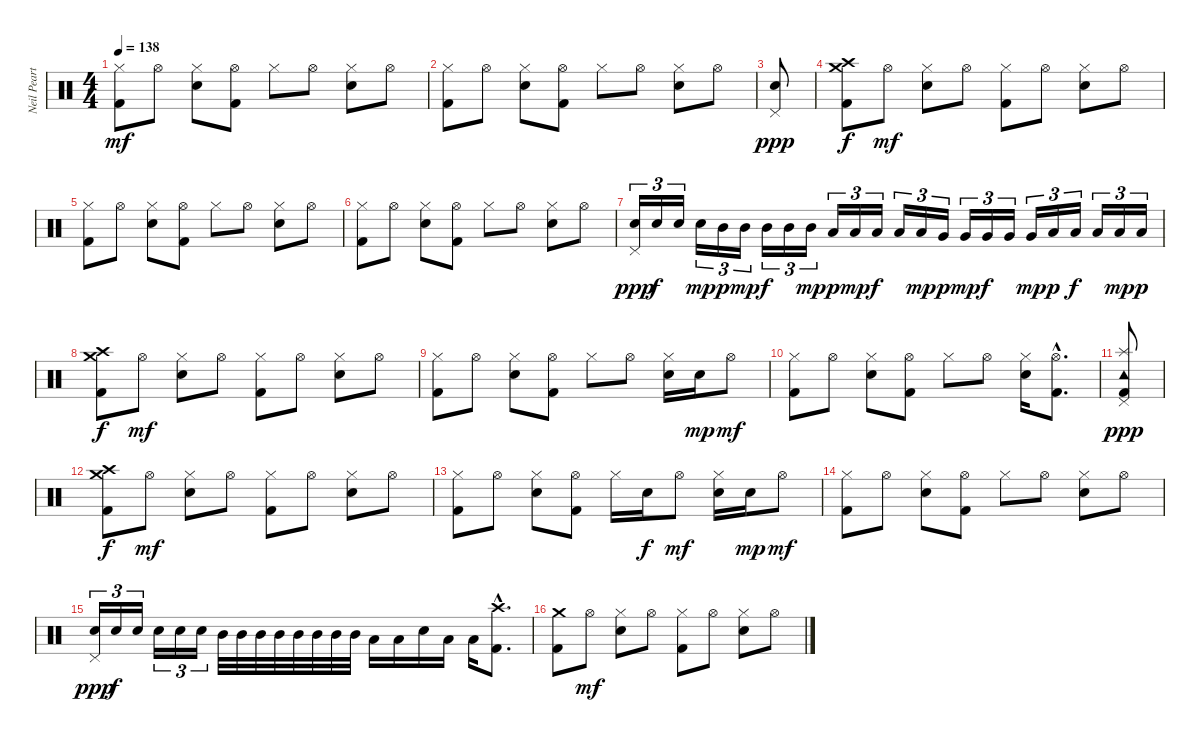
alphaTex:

\track ("Neil Peart, Percusión" "Neil Peart") {instrument percussion}
\staff {score}
\articulation defaults
\ts (4 4)
\tempo 138
\clef neutral
\ks c
("Hi-Hat (closed)" "Kick (hit) 2").8{dy mf} "Hi-Hat (open)".8 ("Hi-Hat (closed)" "Electric Snare (hit)").8 ("Hi-Hat (open)" "Kick (hit) 2").8 "Hi-Hat (closed)".8 "Hi-Hat (open)".8 ("Hi-Hat (closed)" "Electric Snare (hit)").8 "Hi-Hat (open)".8 |
("Hi-Hat (closed)" "Kick (hit) 2").8 "Hi-Hat (open)".8 ("Hi-Hat (closed)" "Electric Snare (hit)").8 ("Hi-Hat (open)" "Kick (hit) 2").8 "Hi-Hat (closed)".8 "Hi-Hat (open)".8 ("Hi-Hat (closed)" "Electric Snare (hit)").8 "Hi-Hat (open)".8 |
("Pedal Hi-Hat (hit)" "Electric Snare (hit)").8{dy ppp} |
("Crash medium (hit)" "Crash high (hit)" "Kick (hit) 2").8{dy f} "Hi-Hat (open)".8{dy mf} ("Hi-Hat (closed)" "Electric Snare (hit)").8 "Hi-Hat (open)".8 ("Hi-Hat (closed)" "Kick (hit) 2").8 "Hi-Hat (open)".8 ("Hi-Hat (closed)" "Electric Snare (hit)").8 "Hi-Hat (open)".8 |
("Hi-Hat (closed)" "Kick (hit) 2").8 "Hi-Hat (open)".8 ("Hi-Hat (closed)" "Electric Snare (hit)").8 ("Hi-Hat (open)" "Kick (hit) 2").8 "Hi-Hat (closed)".8 "Hi-Hat (open)".8 ("Hi-Hat (closed)" "Electric Snare (hit)").8 "Hi-Hat (open)".8 |
("Hi-Hat (closed)" "Kick (hit) 2").8 "Hi-Hat (open)".8 ("Hi-Hat (closed)" "Electric Snare (hit)").8 ("Hi-Hat (open)" "Kick (hit) 2").8 "Hi-Hat (closed)".8 "Hi-Hat (open)".8 ("Hi-Hat (closed)" "Electric Snare (hit)").8 "Hi-Hat (open)".8 |
("Pedal Hi-Hat (hit)" "Electric Snare (hit)").16{tu (3 2) dy ppp} "Electric Snare (hit)".16{tu (3 2) dy f} "Electric Snare (hit)".16{tu (3 2)} "Electric Snare (hit)".16{tu (3 2) dy mp} "Mid Tom (hit)".16{tu (3 2) dy p} "Mid Tom (hit)".16{tu (3 2) dy mp} "Mid Tom (hit)".16{tu (3 2) dy f} "Mid Tom (hit)".16{tu (3 2)} "Mid Tom (hit)".16{tu (3 2) dy mp} "Low Tom (hit)".16{tu (3 2) dy p} "Low Tom (hit)".16{tu (3 2) dy mp} "Low Tom (hit)".16{tu (3 2) dy f} "Low Tom (hit)".16{tu (3 2)} "Low Tom (hit)".16{tu (3 2) dy mp} "Very Low Tom (hit)".16{tu (3 2) dy p} "Very Low Tom (hit)".16{tu (3 2) dy mp} "Very Low Tom (hit)".16{tu (3 2) dy f} "Very Low Tom (hit)".16{tu (3 2)} "Very Low Tom (hit)".16{tu (3 2) dy mp} "Low Floor Tom (hit)".16{tu (3 2) dy p} "Low Floor Tom (hit)".16{tu (3 2) dy f} "Low Floor Tom (hit)".16{tu (3 2)} "Low Floor Tom (hit)".16{tu (3 2) dy mp} "Low Floor Tom (hit)".16{tu (3 2) dy p} |
("Crash medium (hit)" "Crash high (hit)" "Kick (hit) 2").8{dy f} "Hi-Hat (open)".8{dy mf} ("Hi-Hat (closed)" "Electric Snare (hit)").8 "Hi-Hat (open)".8 ("Hi-Hat (closed)" "Kick (hit) 2").8 "Hi-Hat (open)".8 ("Hi-Hat (closed)" "Electric Snare (hit)").8 "Hi-Hat (open)".8 |
("Hi-Hat (closed)" "Kick (hit) 2").8 "Hi-Hat (open)".8 ("Hi-Hat (closed)" "Electric Snare (hit)").8 ("Hi-Hat (open)" "Kick (hit) 2").8 "Hi-Hat (closed)".8 "Hi-Hat (open)".8 ("Hi-Hat (closed)" "Electric Snare (hit)").16 "Electric Snare (hit)".16{dy mp} "Hi-Hat (open)".8{dy mf} |
("Hi-Hat (closed)" "Kick (hit) 2").8 "Hi-Hat (open)".8 ("Hi-Hat (closed)" "Electric Snare (hit)").8 ("Hi-Hat (open)" "Kick (hit) 2").8 "Hi-Hat (closed)".8 "Hi-Hat (open)".8 ("Hi-Hat (closed)" "Electric Snare (hit)").16 ("Hi-Hat (open)"{hac} "Kick (hit) 2"{hac}).8{d} |
("Splash (hit)" "Tambourine (hit)" "Pedal Hi-Hat (hit)" "Kick (hit) 2").8{dy ppp} |
("Crash medium (hit)" "Crash high (hit)" "Kick (hit) 2").8{dy f} "Hi-Hat (open)".8{dy mf} ("Hi-Hat (closed)" "Electric Snare (hit)").8 "Hi-Hat (open)".8 ("Hi-Hat (closed)" "Kick (hit) 2").8 "Hi-Hat (open)".8 ("Hi-Hat (closed)" "Electric Snare (hit)").8 "Hi-Hat (open)".8 |
("Hi-Hat (closed)" "Kick (hit) 2").8 "Hi-Hat (open)".8 ("Hi-Hat (closed)" "Electric Snare (hit)").8 ("Hi-Hat (open)" "Kick (hit) 2").8 "Hi-Hat (closed)".16 "Electric Snare (hit)".16{dy f} "Hi-Hat (open)".8{dy mf} ("Hi-Hat (closed)" "Electric Snare (hit)").16 "Electric Snare (hit)".16{dy mp} "Hi-Hat (open)".8{dy mf} |
("Hi-Hat (closed)" "Kick (hit) 2").8 "Hi-Hat (open)".8 ("Hi-Hat (closed)" "Electric Snare (hit)").8 ("Hi-Hat (open)" "Kick (hit) 2").8 "Hi-Hat (closed)".8 "Hi-Hat (open)".8 ("Hi-Hat (closed)" "Electric Snare (hit)").8 "Hi-Hat (open)".8 |
("Pedal Hi-Hat (hit)" "Electric Snare (hit)").16{tu (3 2) dy ppp} "Electric Snare (hit)".16{tu (3 2) dy f} "Electric Snare (hit)".16{tu (3 2)} "Electric Snare (hit)".16{tu (3 2)} "Electric Snare (hit)".16{tu (3 2)} "Electric Snare (hit)".16{tu (3 2)} "Mid Tom (hit)".32 "Mid Tom (hit)".32 "Mid Tom (hit)".32 "Mid Tom (hit)".32 "Mid Tom (hit)".32 "Mid Tom (hit)".32 "Mid Tom (hit)".32 "Mid Tom (hit)".32 "Low Tom (hit)".16 "Low Tom (hit)".16 "Electric Snare (hit)".16 "Low Tom (hit)".16 "Low Tom (hit)".16 ("Crash high (hit)"{hac} "Kick (hit) 2"{hac}).8{d} |
("Crash medium (hit)" "Kick (hit) 2").8 "Hi-Hat (open)".8{dy mf} ("Hi-Hat (closed)" "Electric Snare (hit)").8 "Hi-Hat (open)".8 ("Hi-Hat (closed)" "Kick (hit) 2").8 "Hi-Hat (open)".8 ("Hi-Hat (closed)" "Electric Snare (hit)").8 "Hi-Hat (open)".8
